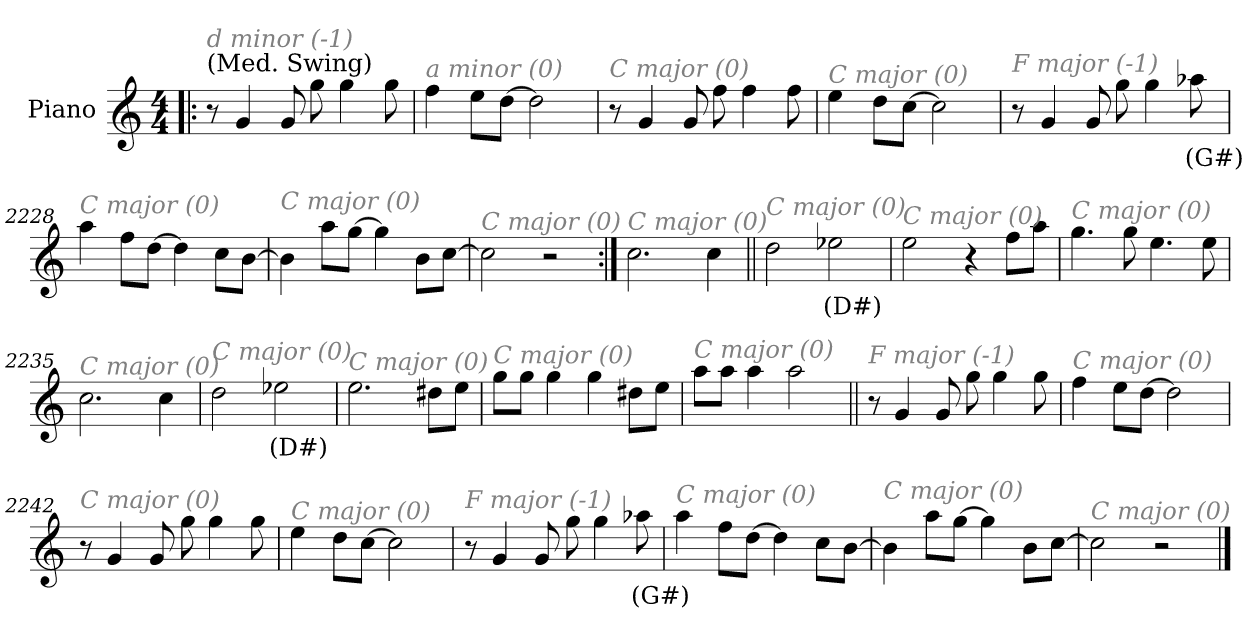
**kern	**text
*part1	*part1
*staff1	*staff1
*I"Piano	*
*I'Pno.	*
*clefG2	*
*k[]	*
*M4/4	*
*MM168	*
=1!|:	=1!|:
!LO:TX:a:t=(Med. Swing)	!
!LO:TX:i:color=#808080:t=d minor (-1)	!
8r	.
4g/	.
8g/	.
8gg\	.
4gg\	.
8gg\	.
=2224	=2224
!LO:TX:i:color=#808080:t=a minor (0)	!
4ff\	.
8ee\L	.
[8dd\J	.
2dd\]	.
=2225	=2225
!LO:TX:i:color=#808080:t=C major (0)	!
8r	.
4g/	.
8g/	.
8ff\	.
4ff\	.
8ff\	.
=2226	=2226
!LO:TX:i:color=#808080:t=C major (0)	!
4ee\	.
8dd\L	.
[8cc\J	.
2cc\]	.
!!LO:LB:g=z
=2227	=2227
!LO:TX:i:color=#808080:t=F major (-1)	!
8r	.
4g/	.
8g/	.
8gg\	.
4gg\	.
8aa-Xi\	(G#)
=2228	=2228
!LO:TX:i:color=#808080:t=C major (0)	!
4aa\	.
8ff\L	.
[8dd\J	.
4dd\]	.
8cc\L	.
[8b\J	.
=2229	=2229
!LO:TX:i:color=#808080:t=C major (0)	!
4b\]	.
8aa\L	.
[8gg\J	.
4gg\]	.
8b\L	.
[8cc\J	.
=2230	=2230
!LO:TX:i:color=#808080:t=C major (0)	!
2cc\]	.
2r	.
!!LO:LB:g=z
=2231:|!	=2231:|!
!LO:TX:i:color=#808080:t=C major (0)	!
2.cc\	.
4cc\	.
=2232||	=2232||
!LO:TX:i:color=#808080:t=C major (0)	!
2dd\	.
2ee-Xi\	(D#)
=2233	=2233
!LO:TX:i:color=#808080:t=C major (0)	!
2ee\	.
4r	.
8ff\L	.
8aa\J	.
=2234	=2234
!LO:TX:i:color=#808080:t=C major (0)	!
4.gg\	.
8gg\	.
4.ee\	.
8ee\	.
!!LO:LB:g=z
=2235	=2235
!LO:TX:i:color=#808080:t=C major (0)	!
2.cc\	.
4cc\	.
=2236	=2236
!LO:TX:i:color=#808080:t=C major (0)	!
2dd\	.
2ee-Xi\	(D#)
=2237	=2237
!LO:TX:i:color=#808080:t=C major (0)	!
2.ee\	.
8dd#X\L	.
8ee\J	.
=2238	=2238
!LO:TX:i:color=#808080:t=C major (0)	!
8gg\L	.
8gg\J	.
4gg\	.
4gg\	.
8dd#X\L	.
8ee\J	.
!!LO:LB:g=z
=2239	=2239
!LO:TX:i:color=#808080:t=C major (0)	!
8aa\L	.
8aa\J	.
4aa\	.
2aa\	.
=2240||	=2240||
!LO:TX:i:color=#808080:t=F major (-1)	!
8r	.
4g/	.
8g/	.
8gg\	.
4gg\	.
8gg\	.
=2241	=2241
!LO:TX:i:color=#808080:t=C major (0)	!
4ff\	.
8ee\L	.
[8dd\J	.
2dd\]	.
=2242	=2242
!LO:TX:i:color=#808080:t=C major (0)	!
8r	.
4g/	.
8g/	.
8gg\	.
4gg\	.
8gg\	.
!!LO:LB:g=z
=2243	=2243
!LO:TX:i:color=#808080:t=C major (0)	!
4ee\	.
8dd\L	.
[8cc\J	.
2cc\]	.
=2244	=2244
!LO:TX:i:color=#808080:t=F major (-1)	!
8r	.
4g/	.
8g/	.
8gg\	.
4gg\	.
8aa-Xi\	(G#)
=2245	=2245
!LO:TX:i:color=#808080:t=C major (0)	!
4aa\	.
8ff\L	.
[8dd\J	.
4dd\]	.
8cc\L	.
[8b\J	.
=2246	=2246
!LO:TX:i:color=#808080:t=C major (0)	!
4b\]	.
8aa\L	.
[8gg\J	.
4gg\]	.
8b\L	.
[8cc\J	.
=2247	=2247
!LO:TX:i:color=#808080:t=C major (0)	!
2cc\]	.
2r	.
==	==
*-	*-
